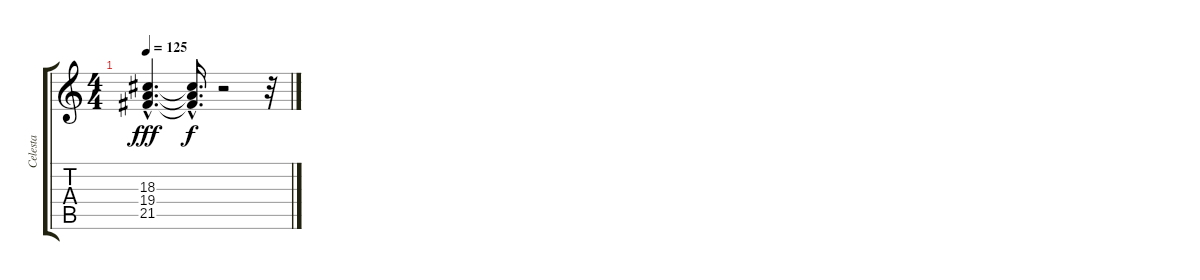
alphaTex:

\track ("Celesta         " "Celesta   ") {instrument celesta}
\staff {score tabs}
\tuning (E4 B3 G3 D3 A2 E2) {hide}
\ts (4 4)
\tempo 125
\clef g2
\ks c
(18.3{hac} 19.4{hac} 21.5{hac}).4{d dy fff} (18.3{hac t} 19.4{hac t} 21.5{hac t}).16{d dy f} r.2 r.32
